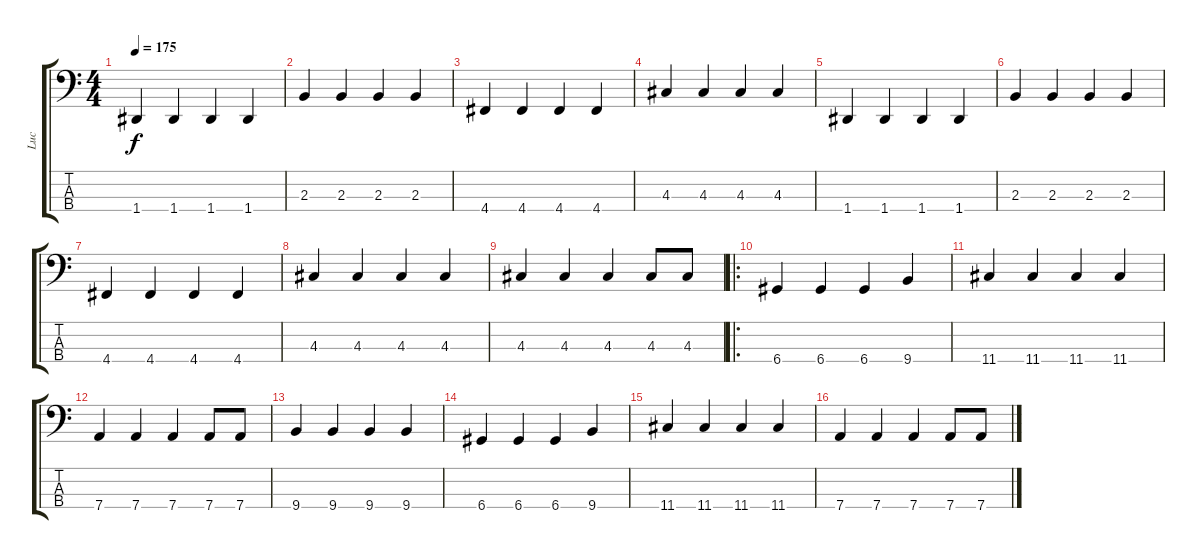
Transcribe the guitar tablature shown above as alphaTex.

\track ("Luc" "Luc") {instrument electricbassfinger}
\staff {score tabs}
\tuning (G2 D2 A1 D1) {hide}
\ts (4 4)
\tempo 175
\clef f4
\ks c
1.4.4{dy f} 1.4.4 1.4.4 1.4.4 |
2.3.4 2.3.4 2.3.4 2.3.4 |
4.4.4 4.4.4 4.4.4 4.4.4 |
4.3.4 4.3.4 4.3.4 4.3.4 |
1.4.4 1.4.4 1.4.4 1.4.4 |
2.3.4 2.3.4 2.3.4 2.3.4 |
4.4.4 4.4.4 4.4.4 4.4.4 |
4.3.4 4.3.4 4.3.4 4.3.4 |
4.3.4 4.3.4 4.3.4 4.3.8 4.3.8 |
\ro
6.4.4 6.4.4 6.4.4 9.4.4 |
11.4.4 11.4.4 11.4.4 11.4.4 |
7.4.4 7.4.4 7.4.4 7.4.8 7.4.8 |
9.4.4 9.4.4 9.4.4 9.4.4 |
6.4.4 6.4.4 6.4.4 9.4.4 |
11.4.4 11.4.4 11.4.4 11.4.4 |
7.4.4 7.4.4 7.4.4 7.4.8 7.4.8
